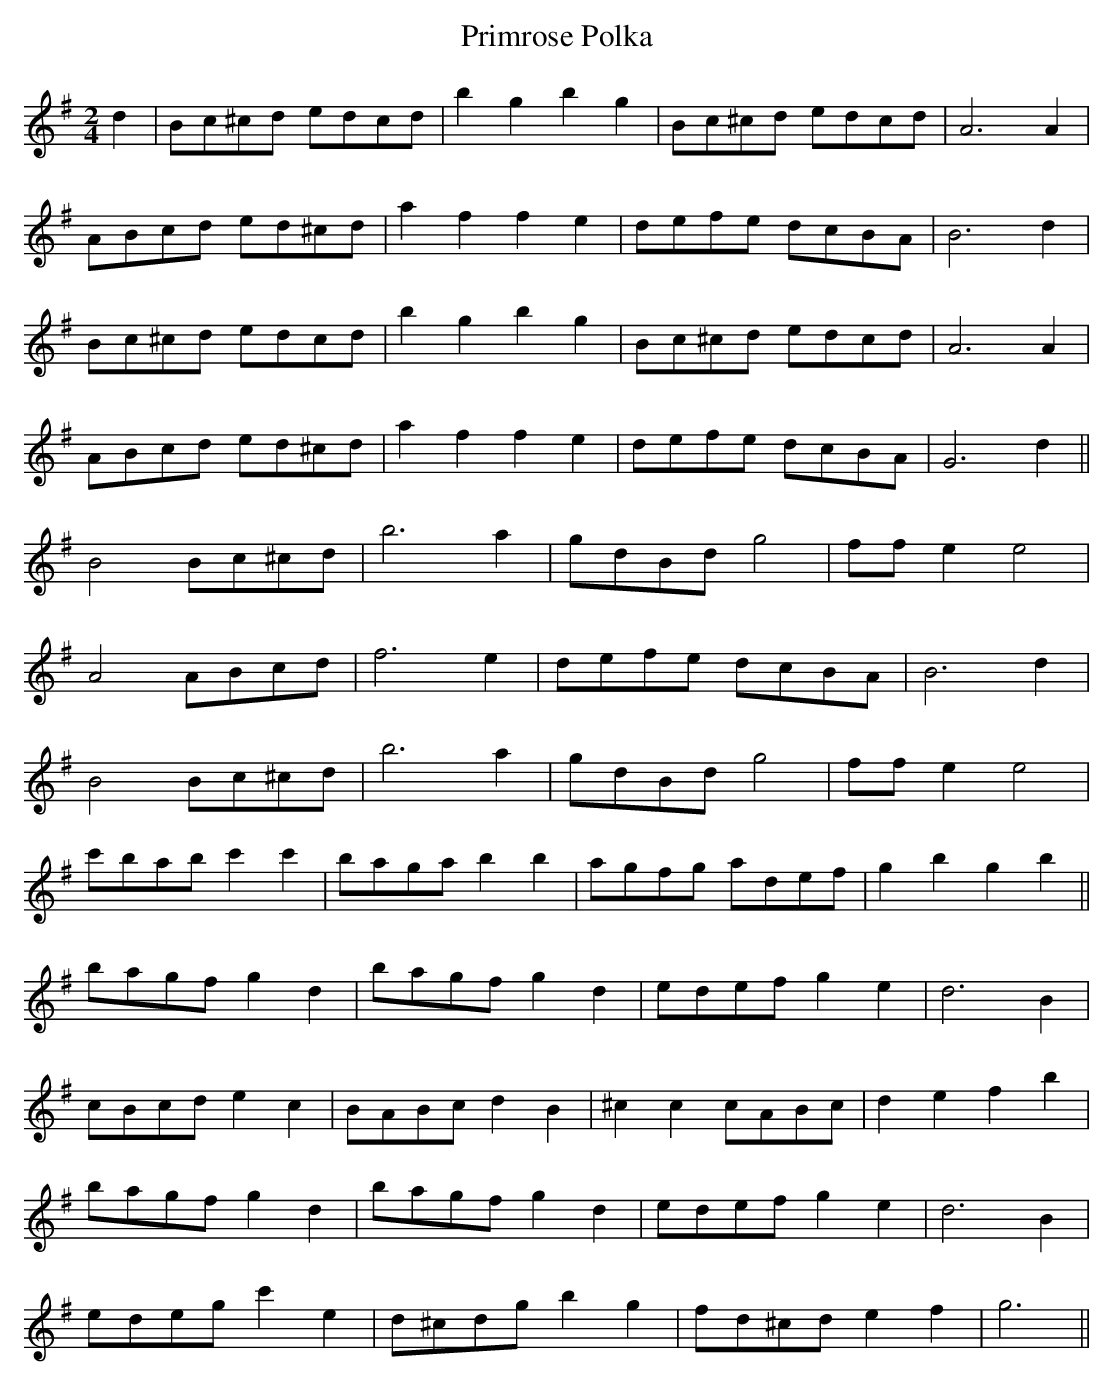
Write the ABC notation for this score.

X:1
T:Primrose Polka
M:2/4
L:1/8
K:G
d2|Bc^cd edcd|b2 g2 b2 g2|Bc^cd edcd|A6 A2|
ABcd ed^cd|a2 f2 f2 e2|defe dcBA|B6 d2|
Bc^cd edcd|b2 g2 b2 g2|Bc^cd edcd|A6 A2|
ABcd ed^cd|a2 f2 f2 e2|defe dcBA|G6 d2||
B4 Bc^cd|b6 a2|gdBd g4|ff e2 e4|
A4 ABcd|f6 e2|defe dcBA|B6 d2|
B4 Bc^cd|b6 a2|gdBd g4|ff e2 e4|
c'bab c'2 c'2|baga b2 b2|agfg adef|g2 b2 g2 b2||
bagf g2d2|bagf g2d2|edef g2e2|d6 B2|
cBcd e2 c2|BABc d2 B2|^c2 c2 cABc|d2 e2 f2 b2|
bagf g2 d2|bagf g2 d2|edef g2 e2|d6 B2|
edeg c'2 e2|d^cdg b2 g2|fd^cd e2 f2|g6||
